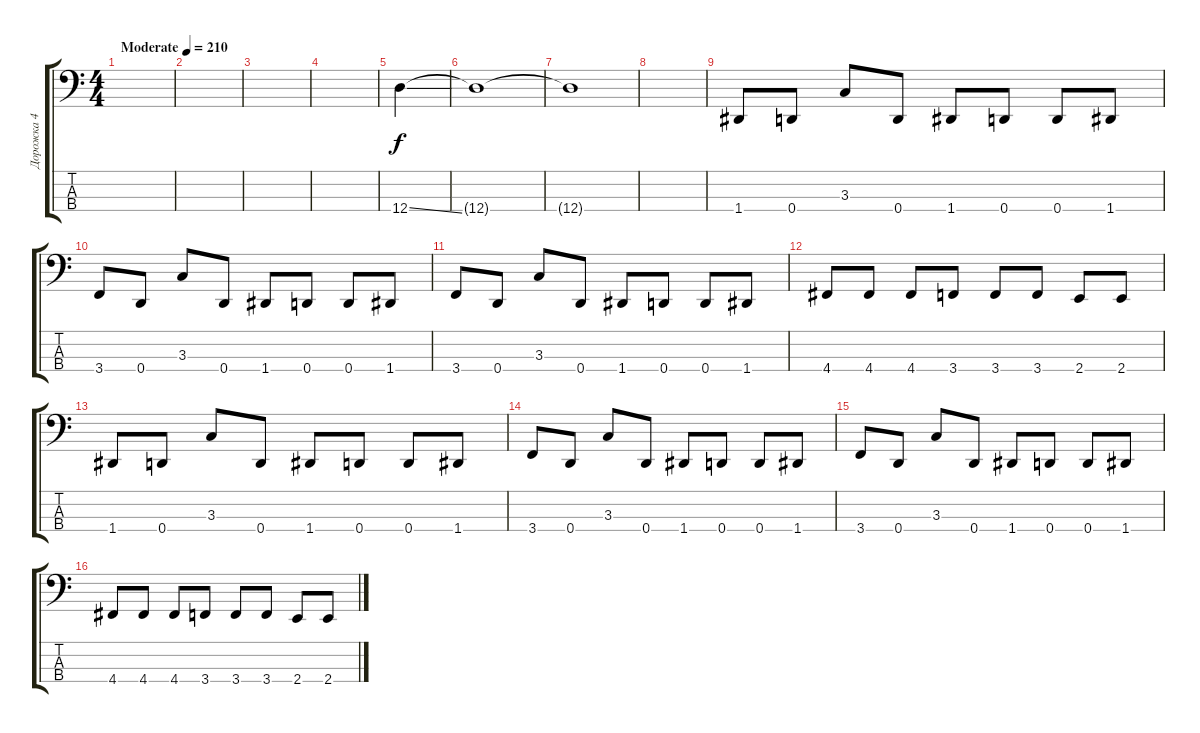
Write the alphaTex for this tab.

\track ("Дорожка 4" "Дорожка 4") {instrument electricbassfinger}
\staff {score tabs}
\tuning (G2 D2 A1 D1) {hide}
\ts (4 4)
\tempo (210 "Moderate")
\clef f4
\ks c
|
|
|
|
12.4{ss}.4 |
12.4{t}.1 |
12.4{t}.1 |
|
1.4.8 0.4.8 3.3.8 0.4.8 1.4.8 0.4.8 0.4.8 1.4.8 |
3.4.8 0.4.8 3.3.8 0.4.8 1.4.8 0.4.8 0.4.8 1.4.8 |
3.4.8 0.4.8 3.3.8 0.4.8 1.4.8 0.4.8 0.4.8 1.4.8 |
4.4.8 4.4.8 4.4.8 3.4.8 3.4.8 3.4.8 2.4.8 2.4.8 |
1.4.8 0.4.8 3.3.8 0.4.8 1.4.8 0.4.8 0.4.8 1.4.8 |
3.4.8 0.4.8 3.3.8 0.4.8 1.4.8 0.4.8 0.4.8 1.4.8 |
3.4.8 0.4.8 3.3.8 0.4.8 1.4.8 0.4.8 0.4.8 1.4.8 |
4.4.8 4.4.8 4.4.8 3.4.8 3.4.8 3.4.8 2.4.8 2.4.8
